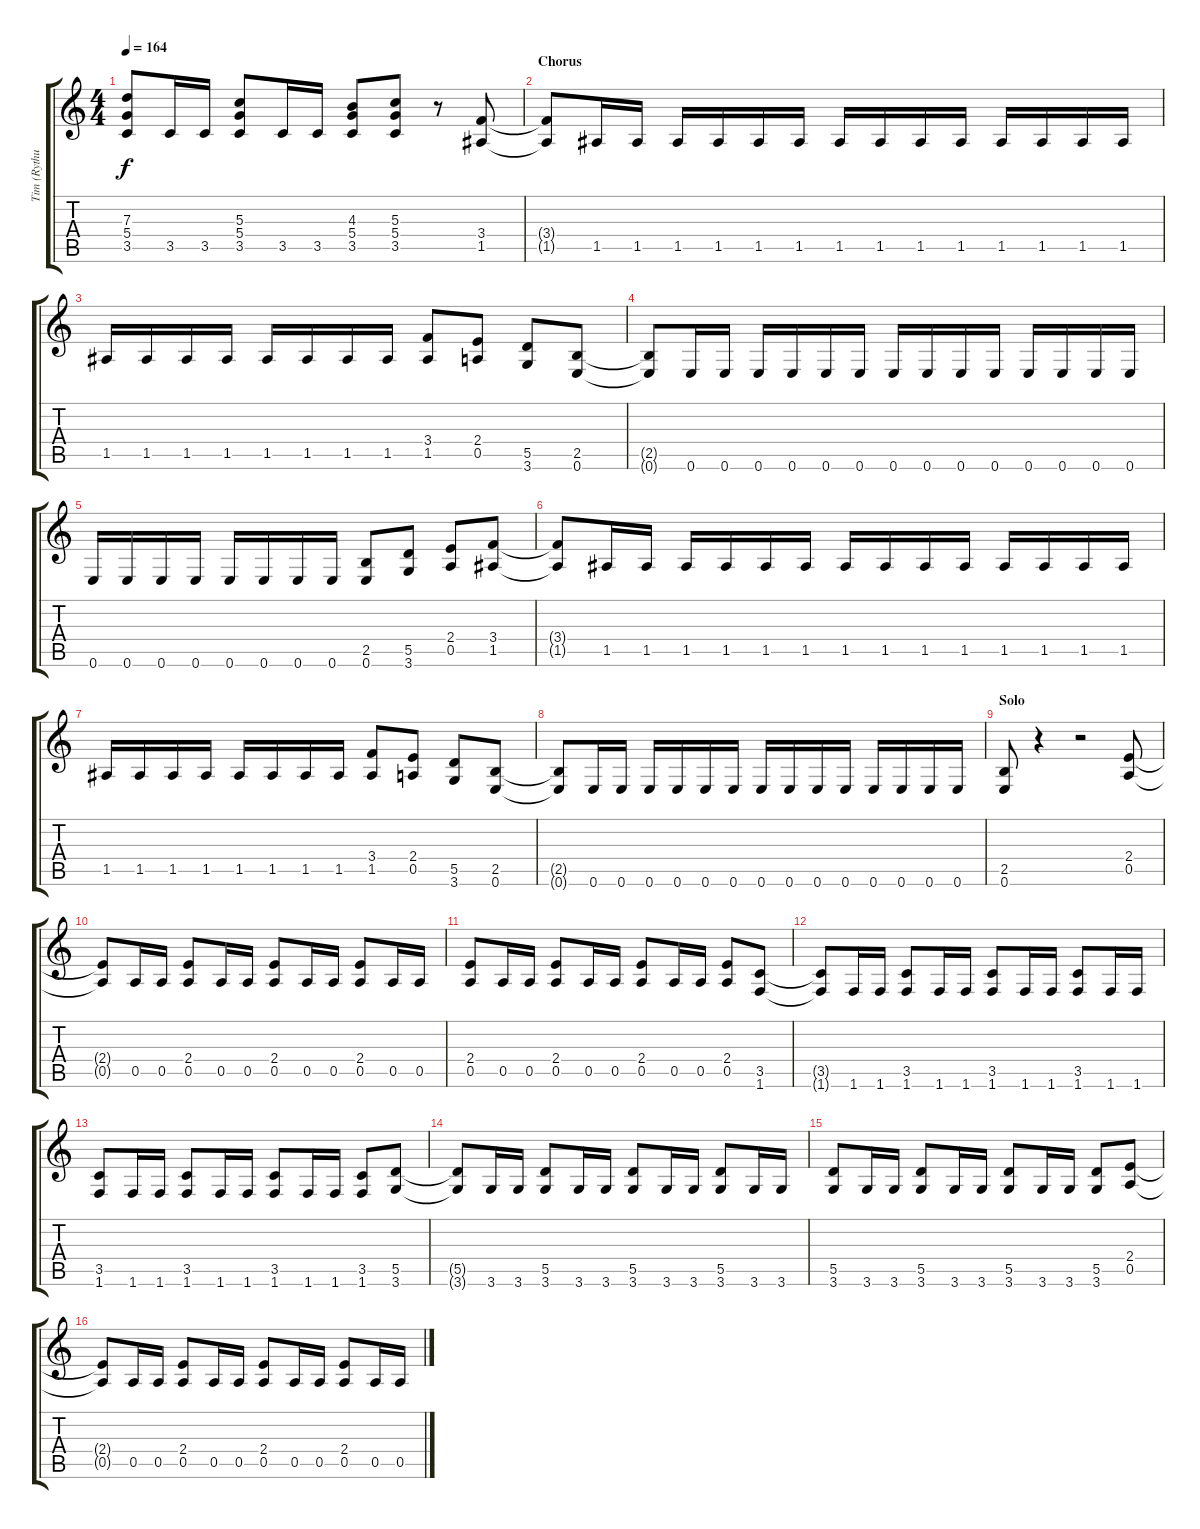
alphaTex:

\track ("Tim (Rythum)" "Tim (Rythu") {instrument distortionguitar}
\staff {score tabs}
\tuning (E4 B3 G3 D3 A2 E2) {hide}
\ts (4 4)
\tempo 164
\clef g2
\ks c
(7.3 5.4 3.5).8{dy f} 3.5.16 3.5.16 (5.3 5.4 3.5).8 3.5.16 3.5.16 (4.3 5.4 3.5).8 (5.3 5.4 3.5).8 r.8 (3.4 1.5).8 |
\section ("" "Chorus")
(3.4{t} 1.5{t}).8 1.5.16 1.5.16 1.5.16 1.5.16 1.5.16 1.5.16 1.5.16 1.5.16 1.5.16 1.5.16 1.5.16 1.5.16 1.5.16 1.5.16 |
1.5.16 1.5.16 1.5.16 1.5.16 1.5.16 1.5.16 1.5.16 1.5.16 (3.4 1.5).8 (2.4 0.5).8 (5.5 3.6).8 (2.5 0.6).8 |
(2.5{t} 0.6{t}).8 0.6.16 0.6.16 0.6.16 0.6.16 0.6.16 0.6.16 0.6.16 0.6.16 0.6.16 0.6.16 0.6.16 0.6.16 0.6.16 0.6.16 |
0.6.16 0.6.16 0.6.16 0.6.16 0.6.16 0.6.16 0.6.16 0.6.16 (2.5 0.6).8 (5.5 3.6).8 (2.4 0.5).8 (3.4 1.5).8 |
(3.4{t} 1.5{t}).8 1.5.16 1.5.16 1.5.16 1.5.16 1.5.16 1.5.16 1.5.16 1.5.16 1.5.16 1.5.16 1.5.16 1.5.16 1.5.16 1.5.16 |
1.5.16 1.5.16 1.5.16 1.5.16 1.5.16 1.5.16 1.5.16 1.5.16 (3.4 1.5).8 (2.4 0.5).8 (5.5 3.6).8 (2.5 0.6).8 |
(2.5{t} 0.6{t}).8 0.6.16 0.6.16 0.6.16 0.6.16 0.6.16 0.6.16 0.6.16 0.6.16 0.6.16 0.6.16 0.6.16 0.6.16 0.6.16 0.6.16 |
\section ("" "Solo")
(2.5 0.6).8 r.4 r.2 (2.4 0.5).8 |
(2.4{t} 0.5{t}).8 0.5.16 0.5.16 (2.4 0.5).8 0.5.16 0.5.16 (2.4 0.5).8 0.5.16 0.5.16 (2.4 0.5).8 0.5.16 0.5.16 |
(2.4 0.5).8 0.5.16 0.5.16 (2.4 0.5).8 0.5.16 0.5.16 (2.4 0.5).8 0.5.16 0.5.16 (2.4 0.5).8 (3.5 1.6).8 |
(3.5{t} 1.6{t}).8 1.6.16 1.6.16 (3.5 1.6).8 1.6.16 1.6.16 (3.5 1.6).8 1.6.16 1.6.16 (3.5 1.6).8 1.6.16 1.6.16 |
(3.5 1.6).8 1.6.16 1.6.16 (3.5 1.6).8 1.6.16 1.6.16 (3.5 1.6).8 1.6.16 1.6.16 (3.5 1.6).8 (5.5 3.6).8 |
(5.5{t} 3.6{t}).8 3.6.16 3.6.16 (5.5 3.6).8 3.6.16 3.6.16 (5.5 3.6).8 3.6.16 3.6.16 (5.5 3.6).8 3.6.16 3.6.16 |
(5.5 3.6).8 3.6.16 3.6.16 (5.5 3.6).8 3.6.16 3.6.16 (5.5 3.6).8 3.6.16 3.6.16 (5.5 3.6).8 (2.4 0.5).8 |
(2.4{t} 0.5{t}).8 0.5.16 0.5.16 (2.4 0.5).8 0.5.16 0.5.16 (2.4 0.5).8 0.5.16 0.5.16 (2.4 0.5).8 0.5.16 0.5.16
